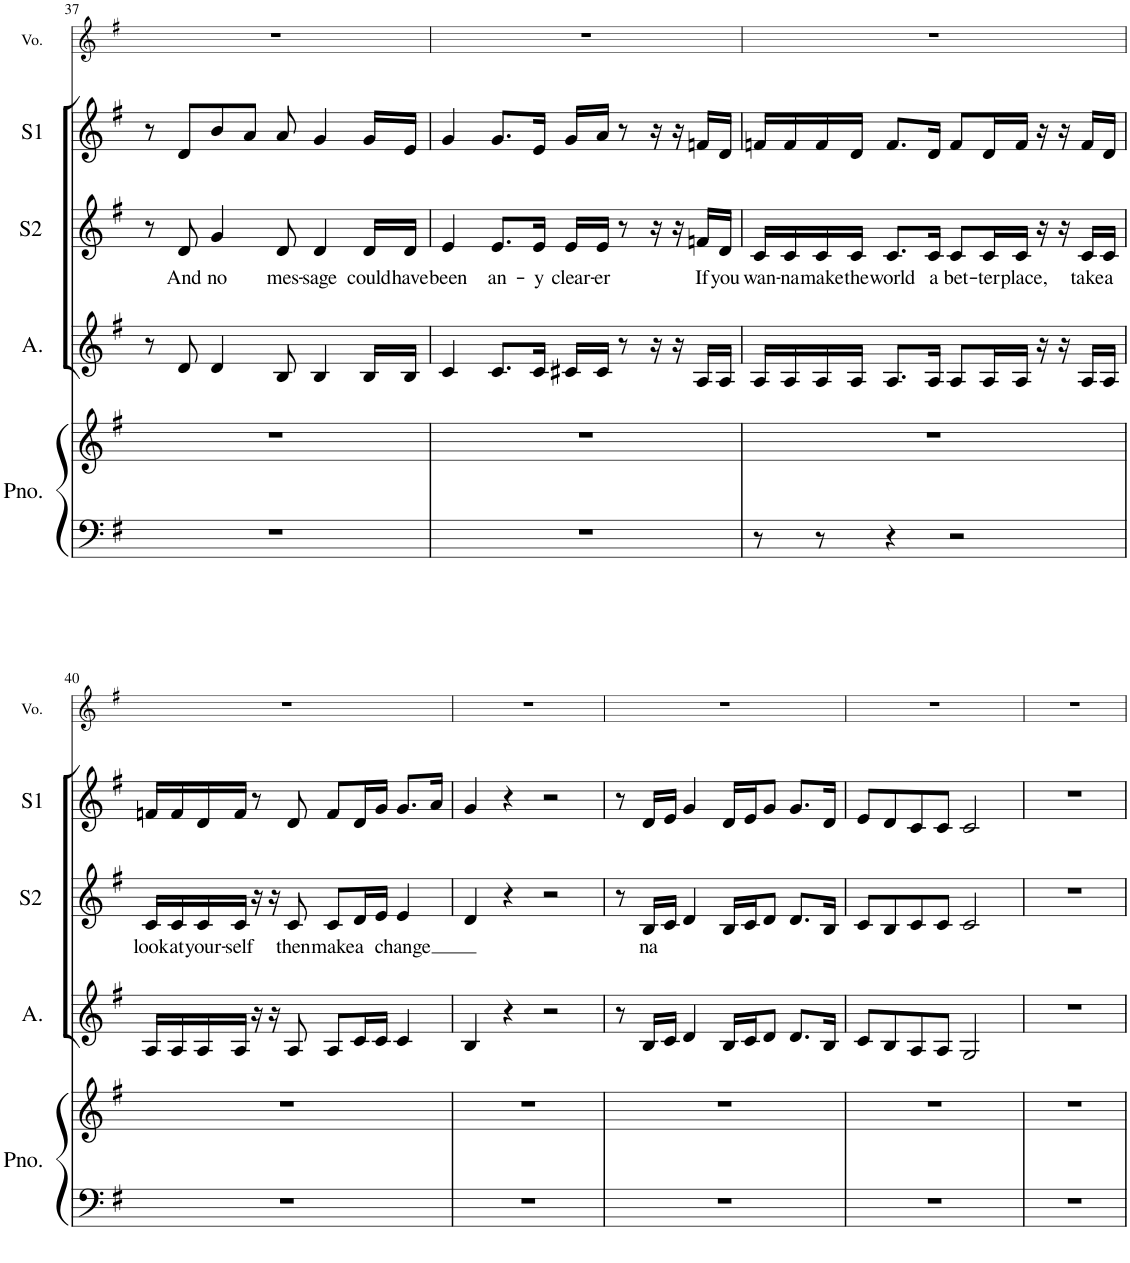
**kern	**kern	**kern	**kern	**text	**kern	**kern
*part5	*part5	*part4	*part3	*part3	*part2	*part1
*staff6	*staff5	*staff4	*staff3	*staff3	*staff2	*staff1
*I"Piano	*	*I"Alto	*I"Soprano 2	*	*I"Soprano 1	*I"Voice
*I'Pno.	*	*I'A.	*I'S2	*	*I'S1	*I'Vo.
!!LO:PB:g=z
*clefF4	*clefG2	*clefG2	*clefG2	*	*clefG2	*clefG2
*	*	*Trd1c2	*	*	*	*
*k[f#]	*k[f#]	*k[f#]	*k[f#]	*	*k[f#]	*k[f#]
*M4/4	*M4/4	*M4/4	*M4/4	*	*M4/4	*M4/4
=37	=37	=37	=37	=37	=37	=37
1r	1r	8r	8r	.	8r	1r
!	!	!	!	!LO:LY:b	!	!
.	.	8d/	8d/	And	8d/L	.
!	!	!	!	!LO:LY:b	!	!
.	.	4d/	4g/	no	8b/	.
.	.	.	.	.	8a/J	.
!	!	!	!	!LO:LY:b	!	!
.	.	8B/	8d/	mes-	8a/	.
!	!	!	!	!LO:LY:b	!	!
.	.	4B/	4d/	-sage	4g/	.
!	!	!	!	!LO:LY:b	!	!
.	.	16B/LL	16d/LL	could	16g/LL	.
!	!	!	!	!LO:LY:b	!	!
.	.	16B/JJ	16d/JJ	have	16e/JJ	.
=38	=38	=38	=38	=38	=38	=38
!	!	!	!	!LO:LY:b	!	!
1r	1r	4c/	4e/	been	4g/	1r
!	!	!	!	!LO:LY:b	!	!
.	.	8.c/L	8.e/L	an-	8.g/L	.
!	!	!	!	!LO:LY:b	!	!
.	.	16c/Jk	16e/Jk	-y	16e/Jk	.
!	!	!	!	!LO:LY:b	!	!
.	.	16c#X/LL	16e/LL	clear-	16g/LL	.
!	!	!	!	!LO:LY:b	!	!
.	.	16c#/JJ	16e/JJ	-er	16a/JJ	.
.	.	8r	8r	.	8r	.
.	.	16r	16r	.	16r	.
.	.	16r	16r	.	16r	.
!	!	!	!	!LO:LY:b	!	!
.	.	16A/LL	16fn/LL	If	16fn/LL	.
!	!	!	!	!LO:LY:b	!	!
.	.	16A/JJ	16d/JJ	you	16d/JJ	.
=39	=39	=39	=39	=39	=39	=39
!	!	!	!	!LO:LY:b	!	!
8r	1r	16A/LL	16c/LL	wan-	16fn/LL	1r
!	!	!	!	!LO:LY:b	!	!
.	.	16A/	16c/	-na	16f/	.
!	!	!	!	!LO:LY:b	!	!
8r	.	16A/	16c/	make	16f/	.
!	!	!	!	!LO:LY:b	!	!
.	.	16A/JJ	16c/JJ	the	16d/JJ	.
!	!	!	!	!LO:LY:b	!	!
4r	.	8.A/L	8.c/L	world	8.f/L	.
!	!	!	!	!LO:LY:b	!	!
.	.	16A/Jk	16c/Jk	a	16d/Jk	.
!	!	!	!	!LO:LY:b	!	!
2r	.	8A/L	8c/L	bet-	8f/L	.
!	!	!	!	!LO:LY:b	!	!
.	.	16A/L	16c/L	-ter	16d/L	.
!	!	!	!	!LO:LY:b	!	!
.	.	16A/JJ	16c/JJ	place,	16f/JJ	.
.	.	16r	16r	.	16r	.
.	.	16r	16r	.	16r	.
!	!	!	!	!LO:LY:b	!	!
.	.	16A/LL	16c/LL	take	16f/LL	.
!	!	!	!	!LO:LY:b	!	!
.	.	16A/JJ	16c/JJ	a	16d/JJ	.
!!LO:LB:g=z
=40	=40	=40	=40	=40	=40	=40
!	!	!	!	!LO:LY:b	!	!
1r	1r	16A/LL	16c/LL	look	16fn/LL	1r
!	!	!	!	!LO:LY:b	!	!
.	.	16A/	16c/	at	16f/	.
!	!	!	!	!LO:LY:b	!	!
.	.	16A/	16c/	your-	16d/	.
!	!	!	!	!LO:LY:b	!	!
.	.	16A/JJ	16c/JJ	-self	16f/JJ	.
.	.	16r	16r	.	8r	.
.	.	16r	16r	.	.	.
!	!	!	!	!LO:LY:b	!	!
.	.	8A/	8c/	then	8d/	.
!	!	!	!	!LO:LY:b	!	!
.	.	8A/L	8c/L	make	8f/L	.
!	!	!	!	!LO:LY:b	!	!
.	.	16c/L	16d/L	a	16d/L	.
!	!	!	!	!LO:LY:b	!	!
.	.	16c/JJ	16e/JJ	change	16g/JJ	.
.	.	4c/	4e/	.	8.g/L	.
.	.	.	.	.	16a/Jk	.
=41	=41	=41	=41	=41	=41	=41
1r	1r	4B/	4d/	.	4g/	1r
.	.	4r	4r	.	4r	.
.	.	2r	2r	.	2r	.
=42	=42	=42	=42	=42	=42	=42
1r	1r	8r	8r	.	8r	1r
!	!	!	!	!LO:LY:b	!	!
.	.	16B/LL	16B/LL	na	16d/LL	.
.	.	16c/JJ	16c/JJ	.	16e/JJ	.
.	.	4d/	4d/	.	4g/	.
.	.	16B/LL	16B/LL	.	16d/LL	.
.	.	16c/J	16c/J	.	16e/J	.
.	.	8d/J	8d/J	.	8g/J	.
.	.	8.d/L	8.d/L	.	8.g/L	.
.	.	16B/Jk	16B/Jk	.	16d/Jk	.
=43	=43	=43	=43	=43	=43	=43
1r	1r	8c/L	8c/L	.	8e/L	1r
.	.	8B/	8B/	.	8d/	.
.	.	8A/	8c/	.	8c/	.
.	.	8A/J	8c/J	.	8c/J	.
.	.	2G/	2c/	.	2c/	.
=44	=44	=44	=44	=44	=44	=44
1r	1r	1r	1r	.	1r	1r
=	=	=	=	=	=	=
*-	*-	*-	*-	*-	*-	*-
